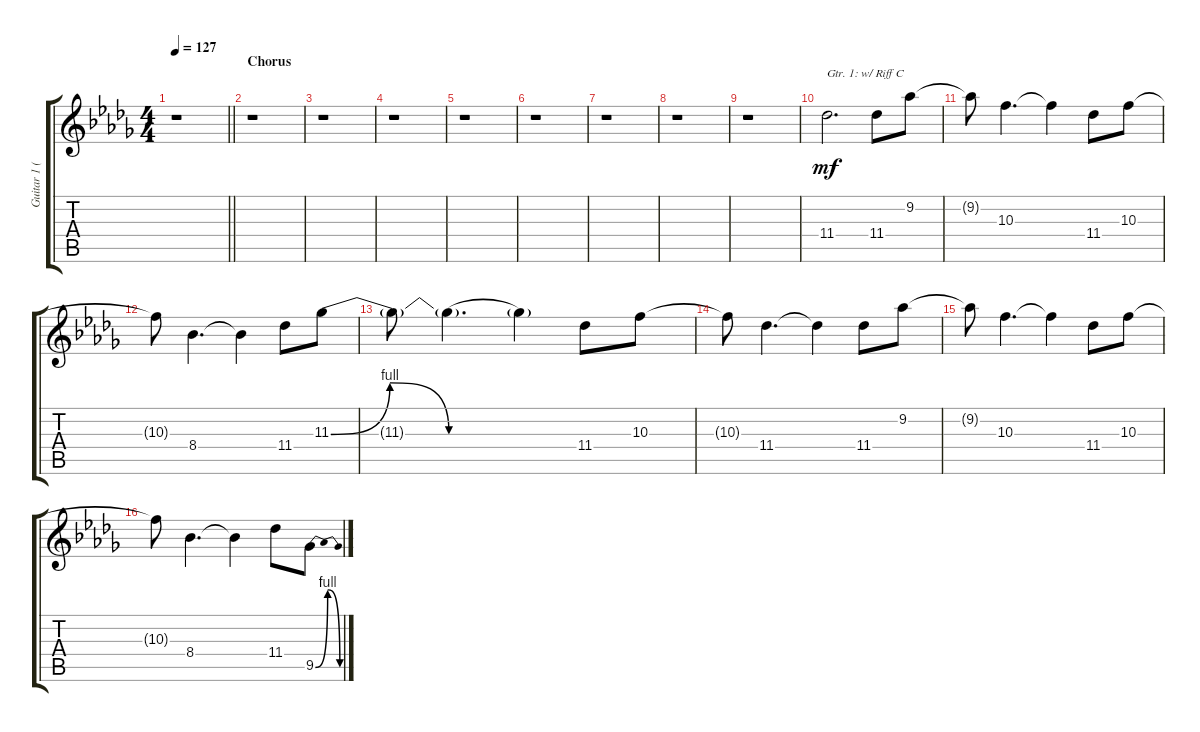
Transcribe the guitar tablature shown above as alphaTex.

\track ("Guitar 1 (dist.)" "Guitar 1 (") {instrument distortionguitar}
\staff {score tabs}
\tuning (E4 B3 G3 D3 A2 E2) {hide}
\ts (4 4)
\tempo 127
\clef g2
\barLineRight lightlight
\ks bbminor
r.1{dy mf} |
\section ("" "Chorus")
r.1 |
r.1 |
r.1 |
r.1 |
r.1 |
r.1 |
r.1 |
r.1 |
11.4.2{d txt "Gtr. 1: w/ Riff C"} 11.4.8 9.2.8 |
9.2{t}.8 10.3.4{d} 10.3{t}.4 11.4.8 10.3.8 |
10.3{t}.8 8.4.4{d} 8.4{t}.4 11.4.8 11.3{be (bendrelease 0 0 8 4 30 4 60 0)}.8 |
11.3{t}.8 11.3{be (hold 0 0 60 0) t}.4{d} 11.3{t}.4 11.4.8 10.3.8 |
10.3{t}.8 11.4.4{d} 11.4{t}.4 11.4.8 9.2.8 |
9.2{t}.8 10.3.4{d} 10.3{t}.4 11.4.8 10.3.8 |
10.3{t}.8 8.4.4{d} 8.4{t}.4 11.4.8 9.5{be (bendrelease 0 0 11 4 30 4 60 0)}.8
